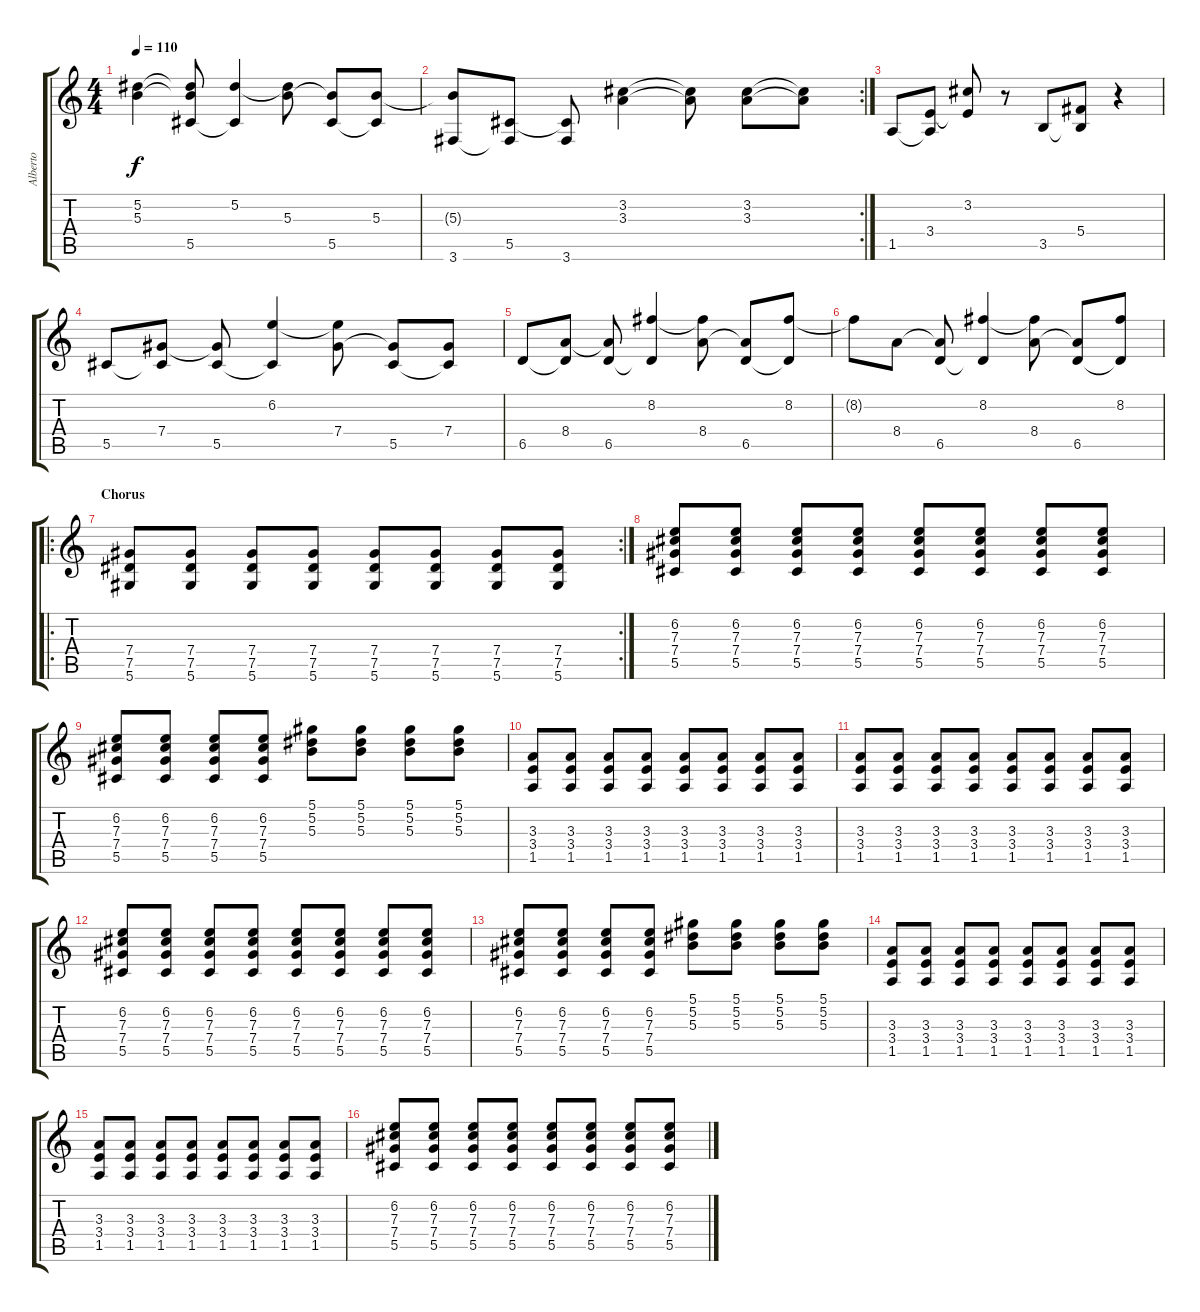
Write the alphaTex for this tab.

\track ("Alberto" "Alberto") {instrument distortionguitar}
\staff {score tabs}
\tuning (Eb4 Bb3 Gb3 Db3 Ab2 Eb2) {hide}
\ts (4 4)
\tempo 110
\clef g2
\ks c
(5.2 5.3).4{dy f} (5.2{t} 5.3{t} 5.5).8 (5.2 5.5{t}).4 (5.2{t} 5.3).8 (5.3{t} 5.5).8 (5.3 5.5{t}).8 |
\rc 2
(5.3{t} 3.6).8 (5.5 3.6{t}).8 (5.5{t} 3.6).8 (3.2 3.3).4 (3.2{t} 3.3{t}).8 (3.2 3.3).8 (3.2{t} 3.3{t}).8 |
1.5.8 (3.4 1.5{t}).8 (3.2 3.4{t}).8 r.8 3.5.8 (5.4 3.5{t}).8 r.4 |
5.5.8 (7.4 5.5{t}).8 (7.4{t} 5.5).8 (6.2 5.5{t}).4 (6.2{t} 7.4).8 (7.4{t} 5.5).8 (7.4 5.5{t}).8 |
6.5.8 (8.4 6.5{t}).8 (8.4{t} 6.5).8 (8.2 6.5{t}).4 (8.2{t} 8.4).8 (8.4{t} 6.5).8 (8.2 6.5{t}).8 |
8.2{t}.8 8.4.8 (8.4{t} 6.5).8 (8.2 6.5{t}).4 (8.2{t} 8.4).8 (8.4{t} 6.5).8 (8.2 6.5{t}).8 |
\ro
\rc 2
\section ("" "Chorus")
(7.4 7.5 5.6).8 (7.4 7.5 5.6).8 (7.4 7.5 5.6).8 (7.4 7.5 5.6).8 (7.4 7.5 5.6).8 (7.4 7.5 5.6).8 (7.4 7.5 5.6).8 (7.4 7.5 5.6).8 |
(6.2 7.3 7.4 5.5).8 (6.2 7.3 7.4 5.5).8 (6.2 7.3 7.4 5.5).8 (6.2 7.3 7.4 5.5).8 (6.2 7.3 7.4 5.5).8 (6.2 7.3 7.4 5.5).8 (6.2 7.3 7.4 5.5).8 (6.2 7.3 7.4 5.5).8 |
(6.2 7.3 7.4 5.5).8 (6.2 7.3 7.4 5.5).8 (6.2 7.3 7.4 5.5).8 (6.2 7.3 7.4 5.5).8 (5.1 5.2 5.3).8 (5.1 5.2 5.3).8 (5.1 5.2 5.3).8 (5.1 5.2 5.3).8 |
(3.3 3.4 1.5).8 (3.3 3.4 1.5).8 (3.3 3.4 1.5).8 (3.3 3.4 1.5).8 (3.3 3.4 1.5).8 (3.3 3.4 1.5).8 (3.3 3.4 1.5).8 (3.3 3.4 1.5).8 |
(3.3 3.4 1.5).8 (3.3 3.4 1.5).8 (3.3 3.4 1.5).8 (3.3 3.4 1.5).8 (3.3 3.4 1.5).8 (3.3 3.4 1.5).8 (3.3 3.4 1.5).8 (3.3 3.4 1.5).8 |
(6.2 7.3 7.4 5.5).8 (6.2 7.3 7.4 5.5).8 (6.2 7.3 7.4 5.5).8 (6.2 7.3 7.4 5.5).8 (6.2 7.3 7.4 5.5).8 (6.2 7.3 7.4 5.5).8 (6.2 7.3 7.4 5.5).8 (6.2 7.3 7.4 5.5).8 |
(6.2 7.3 7.4 5.5).8 (6.2 7.3 7.4 5.5).8 (6.2 7.3 7.4 5.5).8 (6.2 7.3 7.4 5.5).8 (5.1 5.2 5.3).8 (5.1 5.2 5.3).8 (5.1 5.2 5.3).8 (5.1 5.2 5.3).8 |
(3.3 3.4 1.5).8 (3.3 3.4 1.5).8 (3.3 3.4 1.5).8 (3.3 3.4 1.5).8 (3.3 3.4 1.5).8 (3.3 3.4 1.5).8 (3.3 3.4 1.5).8 (3.3 3.4 1.5).8 |
(3.3 3.4 1.5).8 (3.3 3.4 1.5).8 (3.3 3.4 1.5).8 (3.3 3.4 1.5).8 (3.3 3.4 1.5).8 (3.3 3.4 1.5).8 (3.3 3.4 1.5).8 (3.3 3.4 1.5).8 |
(6.2 7.3 7.4 5.5).8 (6.2 7.3 7.4 5.5).8 (6.2 7.3 7.4 5.5).8 (6.2 7.3 7.4 5.5).8 (6.2 7.3 7.4 5.5).8 (6.2 7.3 7.4 5.5).8 (6.2 7.3 7.4 5.5).8 (6.2 7.3 7.4 5.5).8
